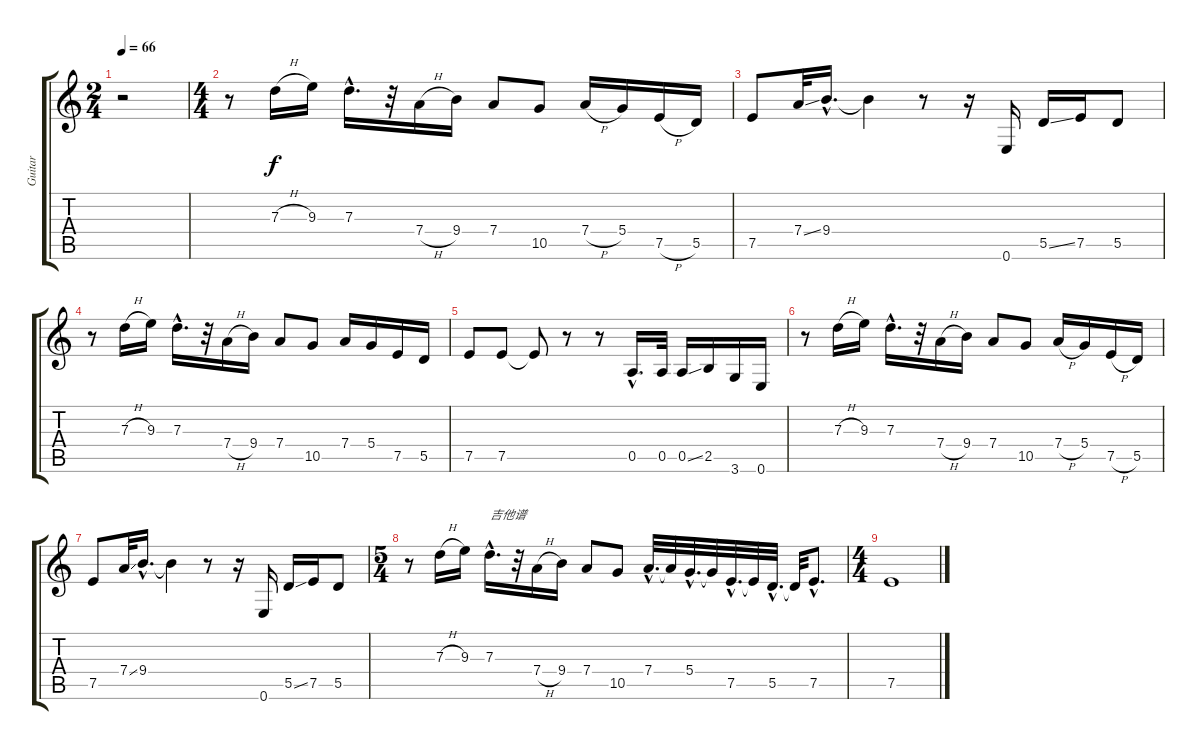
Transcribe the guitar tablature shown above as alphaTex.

\track ("Guitar" "Guitar") {instrument overdrivenguitar}
\staff {score tabs}
\tuning (E4 B3 G3 D3 A2 E2) {hide}
\ts (2 4)
\tempo 66
\clef g2
\ks c
r.2{dy f} |
\ts (4 4)
r.8 7.3{h}.16 9.3.16 7.3{hac}.16{d} r.32 7.4{h}.16 9.4.16 7.4.8 10.5.8 7.4{h}.16 5.4.16 7.5{h}.16 5.5.16 |
7.5.8 7.4{ss}.32 9.4{hac}.16{d} 9.4{t}.4 r.8 r.16 0.6.16 5.5{ss}.16 7.5.16 5.5.8 |
r.8 7.3{h}.16 9.3.16 7.3{hac}.16{d} r.32 7.4{h}.16 9.4.16 7.4.8 10.5.8 7.4.16 5.4.16 7.5.16 5.5.16 |
7.5.8 7.5.8 7.5{t}.8 r.8 r.8 0.5{hac}.16{d} 0.5.32 0.5{ss}.16 2.5.16 3.6.16 0.6.16 |
r.8 7.3{h}.16 9.3.16 7.3{hac}.16{d} r.32 7.4{h}.16 9.4.16 7.4.8 10.5.8 7.4{h}.16 5.4.16 7.5{h}.16 5.5.16 |
7.5.8 7.4{ss}.32 9.4{hac}.16{d} 9.4{t}.4 r.8 r.16 0.6.16 5.5{ss}.16 7.5.16 5.5.8 |
\ts (5 4)
r.8 7.3{h}.16 9.3.16 7.3{hac}.16{d txt "吉他谱"} r.32 7.4{h}.16 9.4.16 7.4.8 10.5.8 7.4{hac}.32{d} 7.4{t}.32 5.4{hac}.32{d} 5.4{t}.32 7.5{hac}.32{d} 7.5{t}.32 5.5{hac}.32{d} 5.5{t}.32 7.5{hac}.8{d} |
\ts (4 4)
7.5.1
